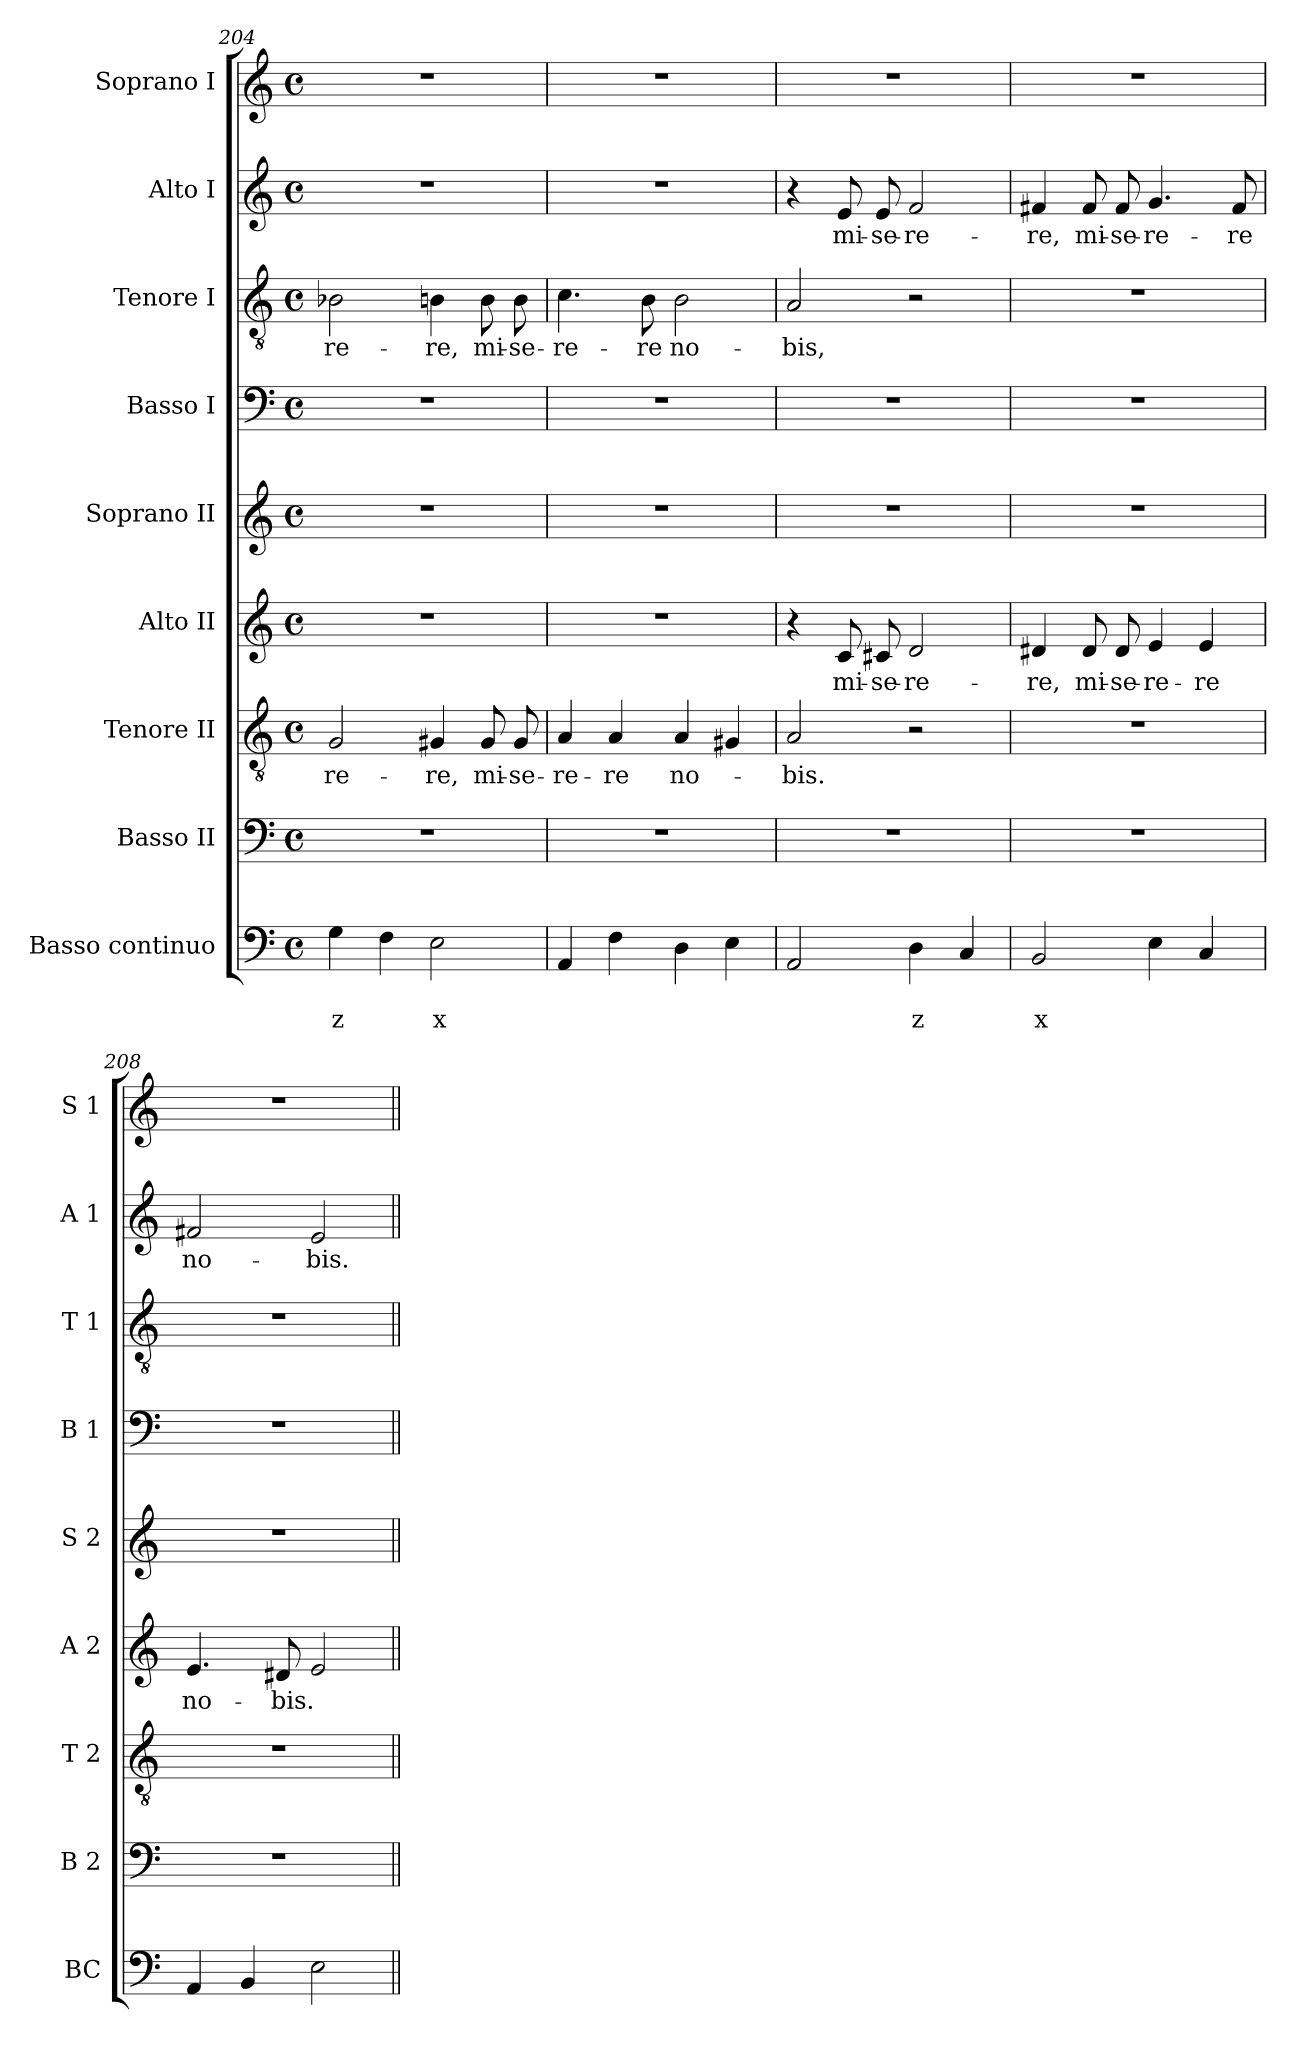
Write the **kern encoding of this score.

**kern	**text	**text	**kern	**kern	**text	**kern	**text	**kern	**kern	**kern	**text	**kern	**text	**kern
*part9	*part9	*part9	*part8	*part7	*part7	*part6	*part6	*part5	*part4	*part3	*part3	*part2	*part2	*part1
*staff9	*staff9	*staff9	*staff8	*staff7	*staff7	*staff6	*staff6	*staff5	*staff4	*staff3	*staff3	*staff2	*staff2	*staff1
*I"Basso continuo	*	*	*I"Basso II	*I"Tenore II	*	*I"Alto II	*	*I"Soprano II	*I"Basso I	*I"Tenore I	*	*I"Alto I	*	*I"Soprano I
*I'BC	*	*	*I'B 2	*I'T 2	*	*I'A 2	*	*I'S 2	*I'B 1	*I'T 1	*	*I'A 1	*	*I'S 1
*clefF4	*	*	*clefF4	*clefGv2	*	*clefG2	*	*clefG2	*clefF4	*clefGv2	*	*clefG2	*	*clefG2
*k[]	*	*	*k[]	*k[]	*	*k[]	*	*k[]	*k[]	*k[]	*	*k[]	*	*k[]
*C:	*	*	*C:	*C:	*	*C:	*	*C:	*C:	*C:	*	*C:	*	*C:
*M4/4	*	*	*M4/4	*M4/4	*	*M4/4	*	*M4/4	*M4/4	*M4/4	*	*M4/4	*	*M4/4
*met(c)	*	*	*met(c)	*met(c)	*	*met(c)	*	*met(c)	*met(c)	*met(c)	*	*met(c)	*	*met(c)
=204	=204	=204	=204	=204	=204	=204	=204	=204	=204	=204	=204	=204	=204	=204
!	!	!LO:LY:b	!	!	!LO:LY:b	!	!	!	!	!	!LO:LY:b	!	!	!
4G\	.	z	1r	2G/	-re-	1r	.	1r	1r	2B-X\	-re-	1r	.	1r
4F\	.	.	.	.	.	.	.	.	.	.	.	.	.	.
!	!	!LO:LY:b	!	!	!LO:LY:b	!	!	!	!	!	!LO:LY:b	!	!	!
2E\	.	x	.	4G#X/	-re,	.	.	.	.	4Bn\	-re,	.	.	.
!	!	!	!	!	!LO:LY:b	!	!	!	!	!	!LO:LY:b	!	!	!
.	.	.	.	8G#/	mi-	.	.	.	.	8B\	mi-	.	.	.
!	!	!	!	!	!LO:LY:b	!	!	!	!	!	!LO:LY:b	!	!	!
.	.	.	.	8G#/	-se-	.	.	.	.	8B\	-se-	.	.	.
=205	=205	=205	=205	=205	=205	=205	=205	=205	=205	=205	=205	=205	=205	=205
!	!	!	!	!	!LO:LY:b	!	!	!	!	!	!LO:LY:b	!	!	!
4AA/	.	.	1r	4A/	-re-	1r	.	1r	1r	4.c\	-re-	1r	.	1r
!	!	!	!	!	!LO:LY:b	!	!	!	!	!	!	!	!	!
4F\	.	.	.	4A/	-re	.	.	.	.	.	.	.	.	.
!	!	!	!	!	!	!	!	!	!	!	!LO:LY:b	!	!	!
.	.	.	.	.	.	.	.	.	.	8B\	-re	.	.	.
!	!	!	!	!	!LO:LY:b	!	!	!	!	!	!LO:LY:b	!	!	!
4D\	.	.	.	4A/	no-	.	.	.	.	2B\	no-	.	.	.
4E\	.	.	.	4G#X/	.	.	.	.	.	.	.	.	.	.
=206	=206	=206	=206	=206	=206	=206	=206	=206	=206	=206	=206	=206	=206	=206
!	!	!	!	!	!LO:LY:b	!	!	!	!	!	!LO:LY:b	!	!	!
2AA/	.	.	1r	2A/	-bis.	4r	.	1r	1r	2A/	-bis,	4r	.	1r
!	!	!	!	!	!	!	!LO:LY:b	!	!	!	!	!	!LO:LY:b	!
.	.	.	.	.	.	8c/	mi-	.	.	.	.	8e/	mi-	.
!	!	!	!	!	!	!	!LO:LY:b	!	!	!	!	!	!LO:LY:b	!
.	.	.	.	.	.	8c#X/	-se-	.	.	.	.	8e/	-se-	.
!	!	!LO:LY:b	!	!	!	!	!LO:LY:b	!	!	!	!	!	!LO:LY:b	!
4D\	.	z	.	2r	.	2d/	-re-	.	.	2r	.	2f/	-re-	.
4C/	.	.	.	.	.	.	.	.	.	.	.	.	.	.
=207	=207	=207	=207	=207	=207	=207	=207	=207	=207	=207	=207	=207	=207	=207
!	!	!LO:LY:b	!	!	!	!	!LO:LY:b	!	!	!	!	!	!LO:LY:b	!
2BB/	.	x	1r	1r	.	4d#X/	-re,	1r	1r	1r	.	4f#X/	-re,	1r
!	!	!	!	!	!	!	!LO:LY:b	!	!	!	!	!	!LO:LY:b	!
.	.	.	.	.	.	8d#/	mi-	.	.	.	.	8f#/	mi-	.
!	!	!	!	!	!	!	!LO:LY:b	!	!	!	!	!	!LO:LY:b	!
.	.	.	.	.	.	8d#/	-se-	.	.	.	.	8f#/	-se-	.
!	!	!	!	!	!	!	!LO:LY:b	!	!	!	!	!	!LO:LY:b	!
4E\	.	.	.	.	.	4e/	-re-	.	.	.	.	4.g/	-re-	.
!	!	!	!	!	!	!	!LO:LY:b	!	!	!	!	!	!	!
4C/	.	.	.	.	.	4e/	-re	.	.	.	.	.	.	.
!	!	!	!	!	!	!	!	!	!	!	!	!	!LO:LY:b	!
.	.	.	.	.	.	.	.	.	.	.	.	8f#/	-re	.
=208	=208	=208	=208	=208	=208	=208	=208	=208	=208	=208	=208	=208	=208	=208
!	!	!	!	!	!	!	!LO:LY:b	!	!	!	!	!	!LO:LY:b	!
4AA/	.	.	1r	1r	.	4.e/	no-	1r	1r	1r	.	2f#X/	no-	1r
4BB/	.	.	.	.	.	.	.	.	.	.	.	.	.	.
!	!	!	!	!	!	!	!LO:LY:b	!	!	!	!	!	!	!
.	.	.	.	.	.	8d#X/	-bis.	.	.	.	.	.	.	.
!	!	!	!	!	!	!	!	!	!	!	!	!	!LO:LY:b	!
2E\	.	.	.	.	.	2e/	.	.	.	.	.	2e/	-bis.	.
=||	=||	=||	=||	=||	=||	=||	=||	=||	=||	=||	=||	=||	=||	=||
*-	*-	*-	*-	*-	*-	*-	*-	*-	*-	*-	*-	*-	*-	*-
